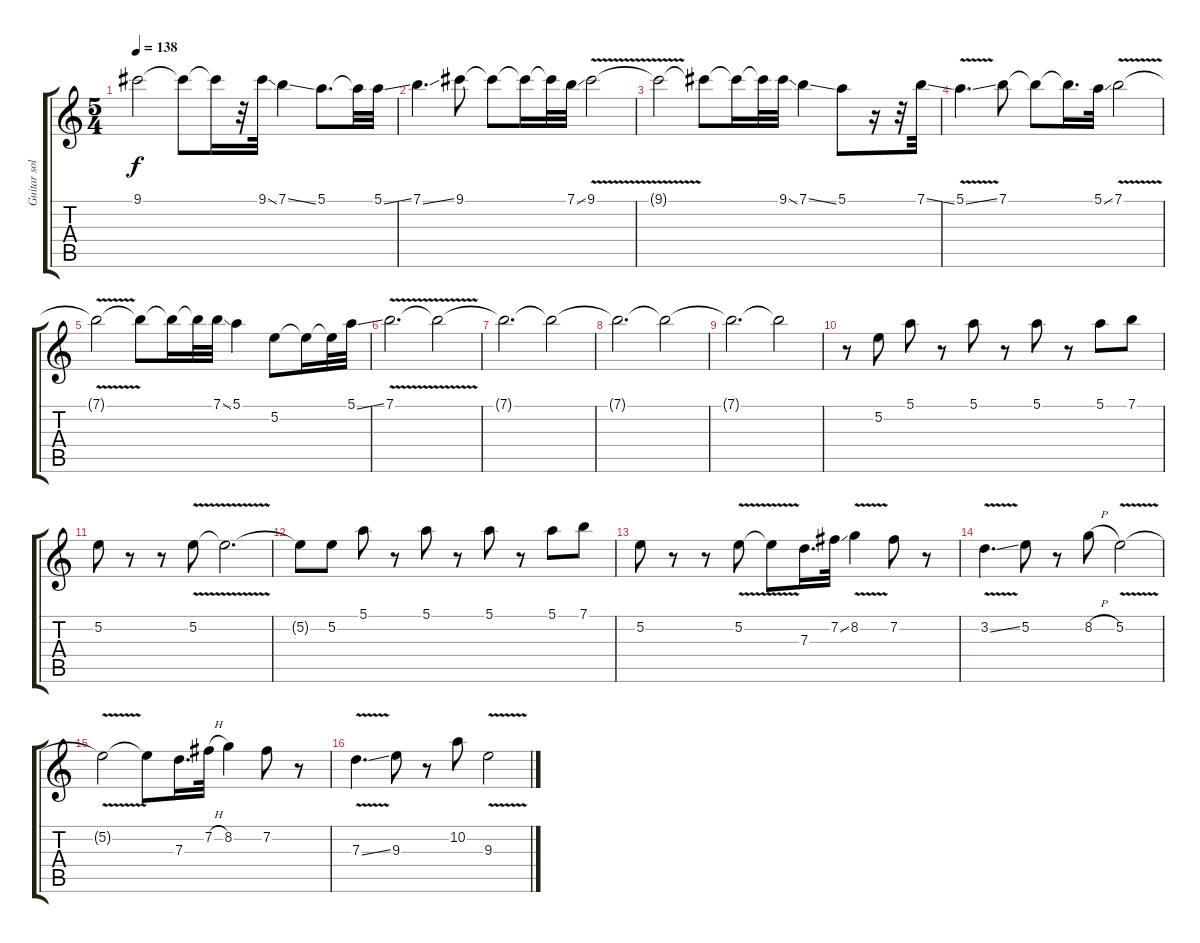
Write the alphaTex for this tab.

\track ("Guitar solo 5" "Guitar sol") {instrument overdrivenguitar}
\staff {score tabs}
\tuning (E4 B3 G3 D3 A2 E2) {hide}
\ts (5 4)
\tempo 138
\clef g2
\ks c
9.1{t}.2{dy f} 9.1{t}.8 9.1{t}.16 r.32 9.1{ss}.32 7.1{ss}.4 5.1.8{d} 5.1{t}.32 5.1{ss}.32 |
7.1{ss}.4{d} 9.1.8 9.1{t}.8 9.1{t}.16 9.1{t}.32 7.1{ss}.32 9.1{v}.2 |
9.1{t}.2 9.1{t}.8 9.1{t}.16 9.1{t}.32 9.1{ss}.32 7.1{ss}.4 5.1.8 r.16 r.32 7.1{ss}.32 |
5.1{v ss}.4{d} 7.1.8 7.1{t}.8 7.1{t}.16{d} 5.1{ss}.32 7.1{v}.2 |
7.1{t}.2 7.1{t}.8 7.1{t}.16 7.1{t}.32 7.1{ss}.32 5.1.4 5.2.8 5.2{t}.16 5.2{t}.32 5.1{ss}.32 |
7.1{v}.2{d} 7.1{t}.2 |
7.1{t}.2{d} 7.1{t}.2 |
7.1{t}.2{d} 7.1{t}.2 |
7.1{t}.2{d} 7.1{t}.2 |
r.8 5.2.8 5.1.8 r.8 5.1.8 r.8 5.1.8 r.8 5.1.8 7.1.8 |
5.2.8 r.8 r.8 5.2{v}.8 5.2{t}.2{d} |
5.2{t}.8 5.2.8 5.1.8 r.8 5.1.8 r.8 5.1.8 r.8 5.1.8 7.1.8 |
5.2.8 r.8 r.8 5.2{v}.8 5.2{t}.8 7.3.16{d} 7.2{ss}.32 8.2{v}.4 7.2.8 r.8 |
3.2{v ss}.4{d} 5.2.8 r.8 8.2{h}.8 5.2{v}.2 |
5.2{t}.2 5.2{t}.8 7.3.16{d} 7.2{h}.32 8.2.4 7.2.8 r.8 |
7.3{v ss}.4{d} 9.3.8 r.8 10.2.8 9.3{v}.2
